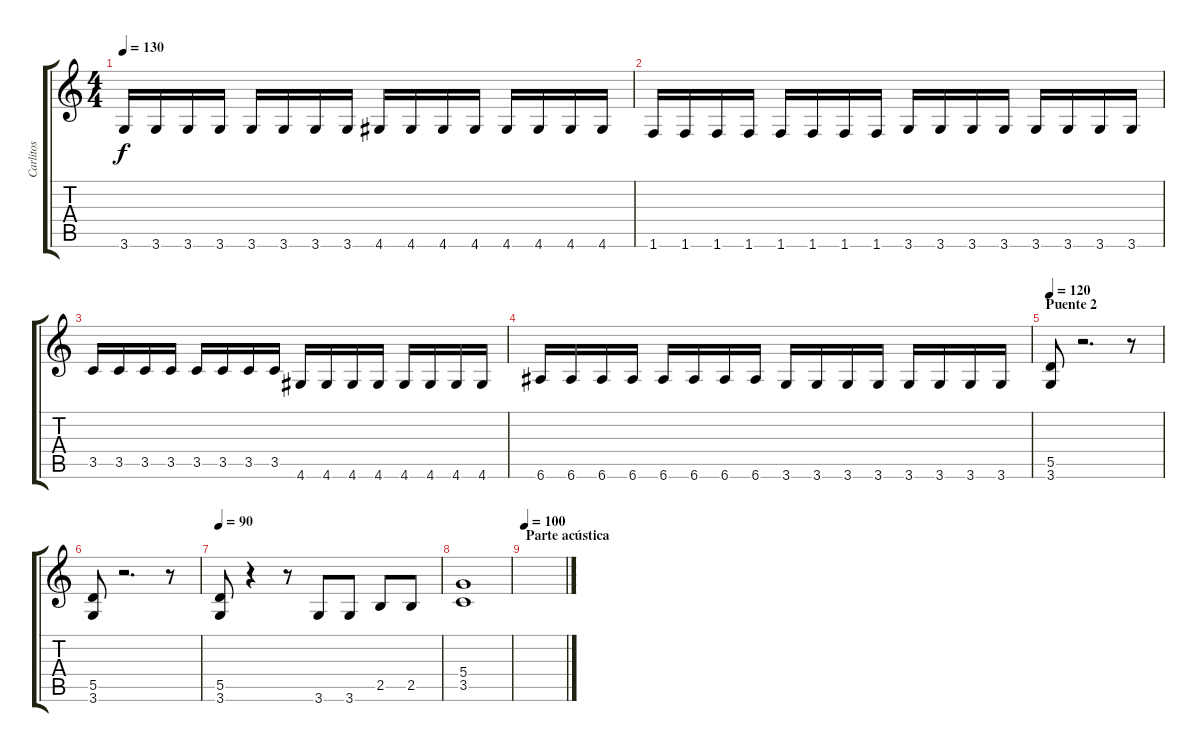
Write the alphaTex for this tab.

\track ("Carlitos" "Carlitos") {instrument distortionguitar}
\staff {score tabs}
\tuning (E4 B3 G3 D3 A2 E2) {hide}
\ts (4 4)
\tempo 130
\clef g2
\ks c
3.6.16{dy f} 3.6.16 3.6.16 3.6.16 3.6.16 3.6.16 3.6.16 3.6.16 4.6.16 4.6.16 4.6.16 4.6.16 4.6.16 4.6.16 4.6.16 4.6.16 |
1.6.16 1.6.16 1.6.16 1.6.16 1.6.16 1.6.16 1.6.16 1.6.16 3.6.16 3.6.16 3.6.16 3.6.16 3.6.16 3.6.16 3.6.16 3.6.16 |
3.5.16 3.5.16 3.5.16 3.5.16 3.5.16 3.5.16 3.5.16 3.5.16 4.6.16 4.6.16 4.6.16 4.6.16 4.6.16 4.6.16 4.6.16 4.6.16 |
6.6.16 6.6.16 6.6.16 6.6.16 6.6.16 6.6.16 6.6.16 6.6.16 3.6.16 3.6.16 3.6.16 3.6.16 3.6.16 3.6.16 3.6.16 3.6.16 |
\section ("" "Puente 2")
\tempo 120
(5.5 3.6).8 r.2{d} r.8 |
(5.5 3.6).8 r.2{d} r.8 |
\tempo 90
(5.5 3.6).8 r.4 r.8 3.6.8 3.6.8 2.5.8 2.5.8 |
(5.4 3.5).1 |
\section ("" "Parte acústica")
\tempo 100
